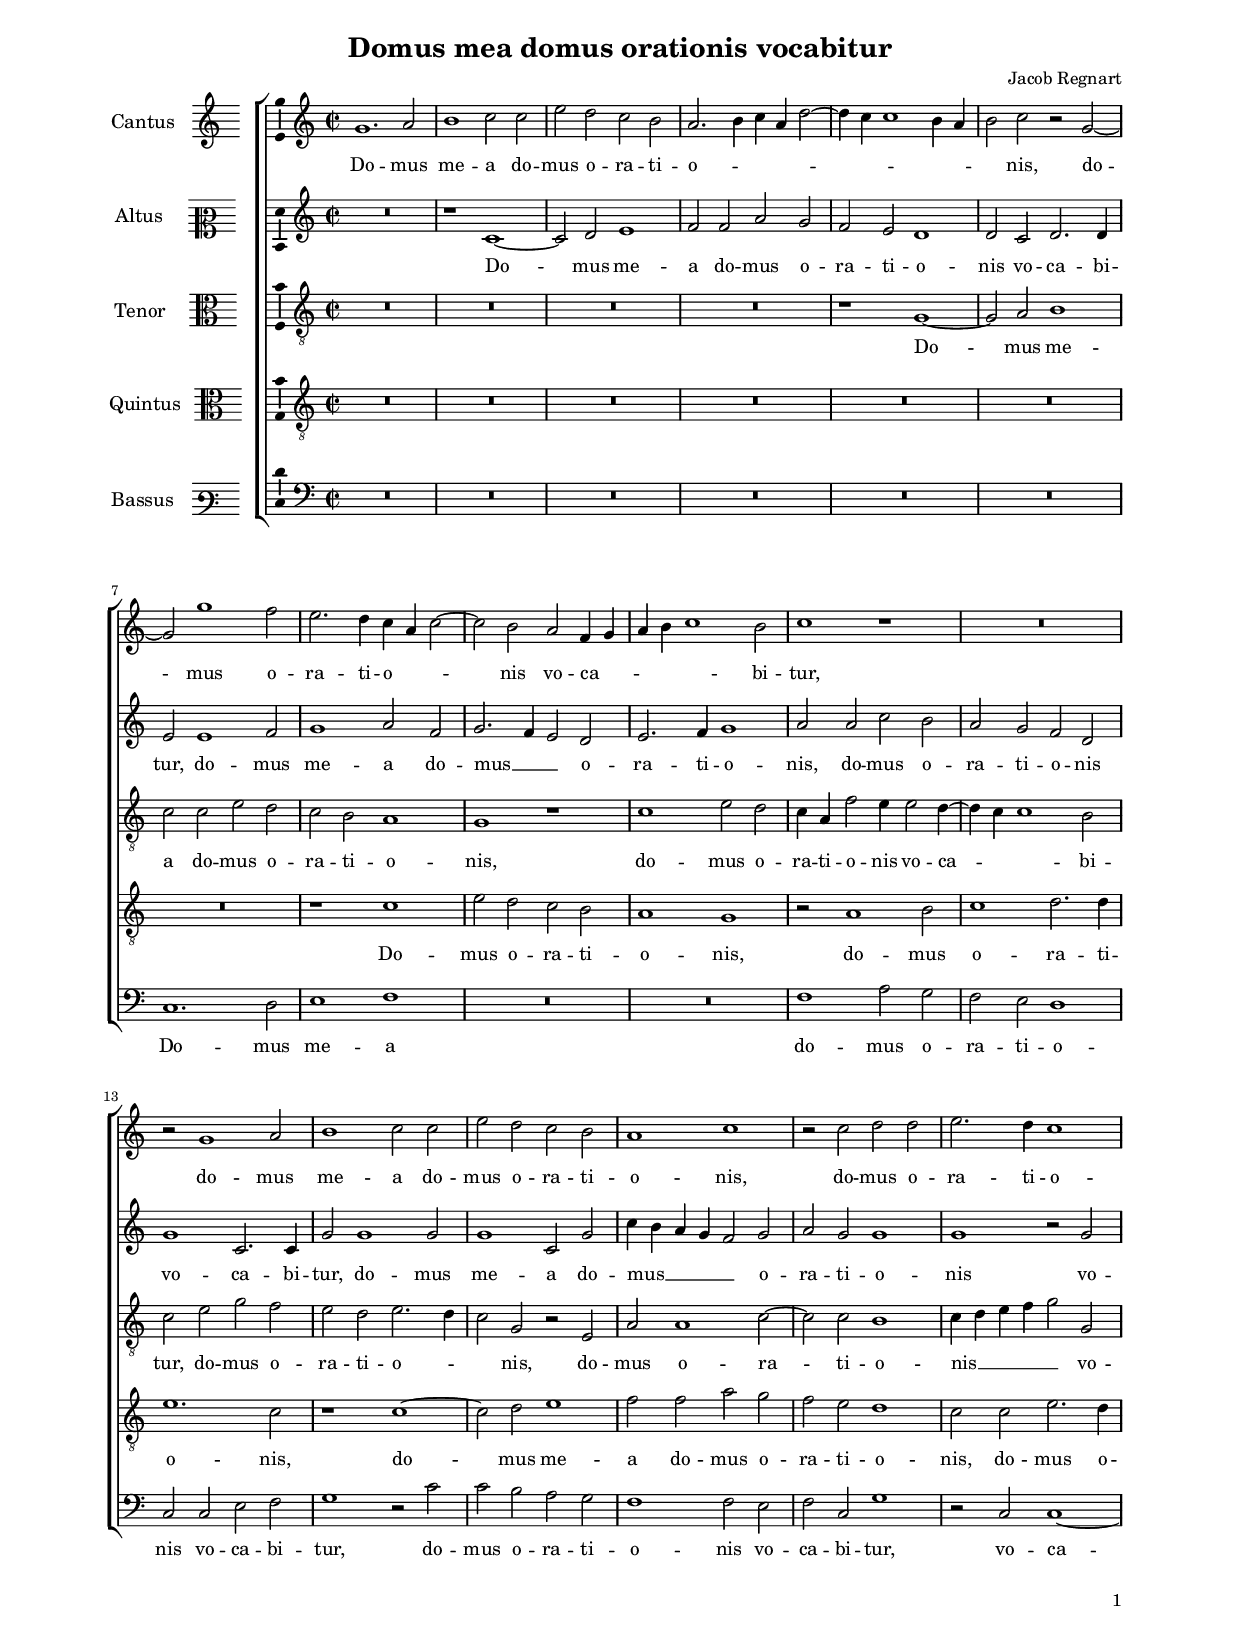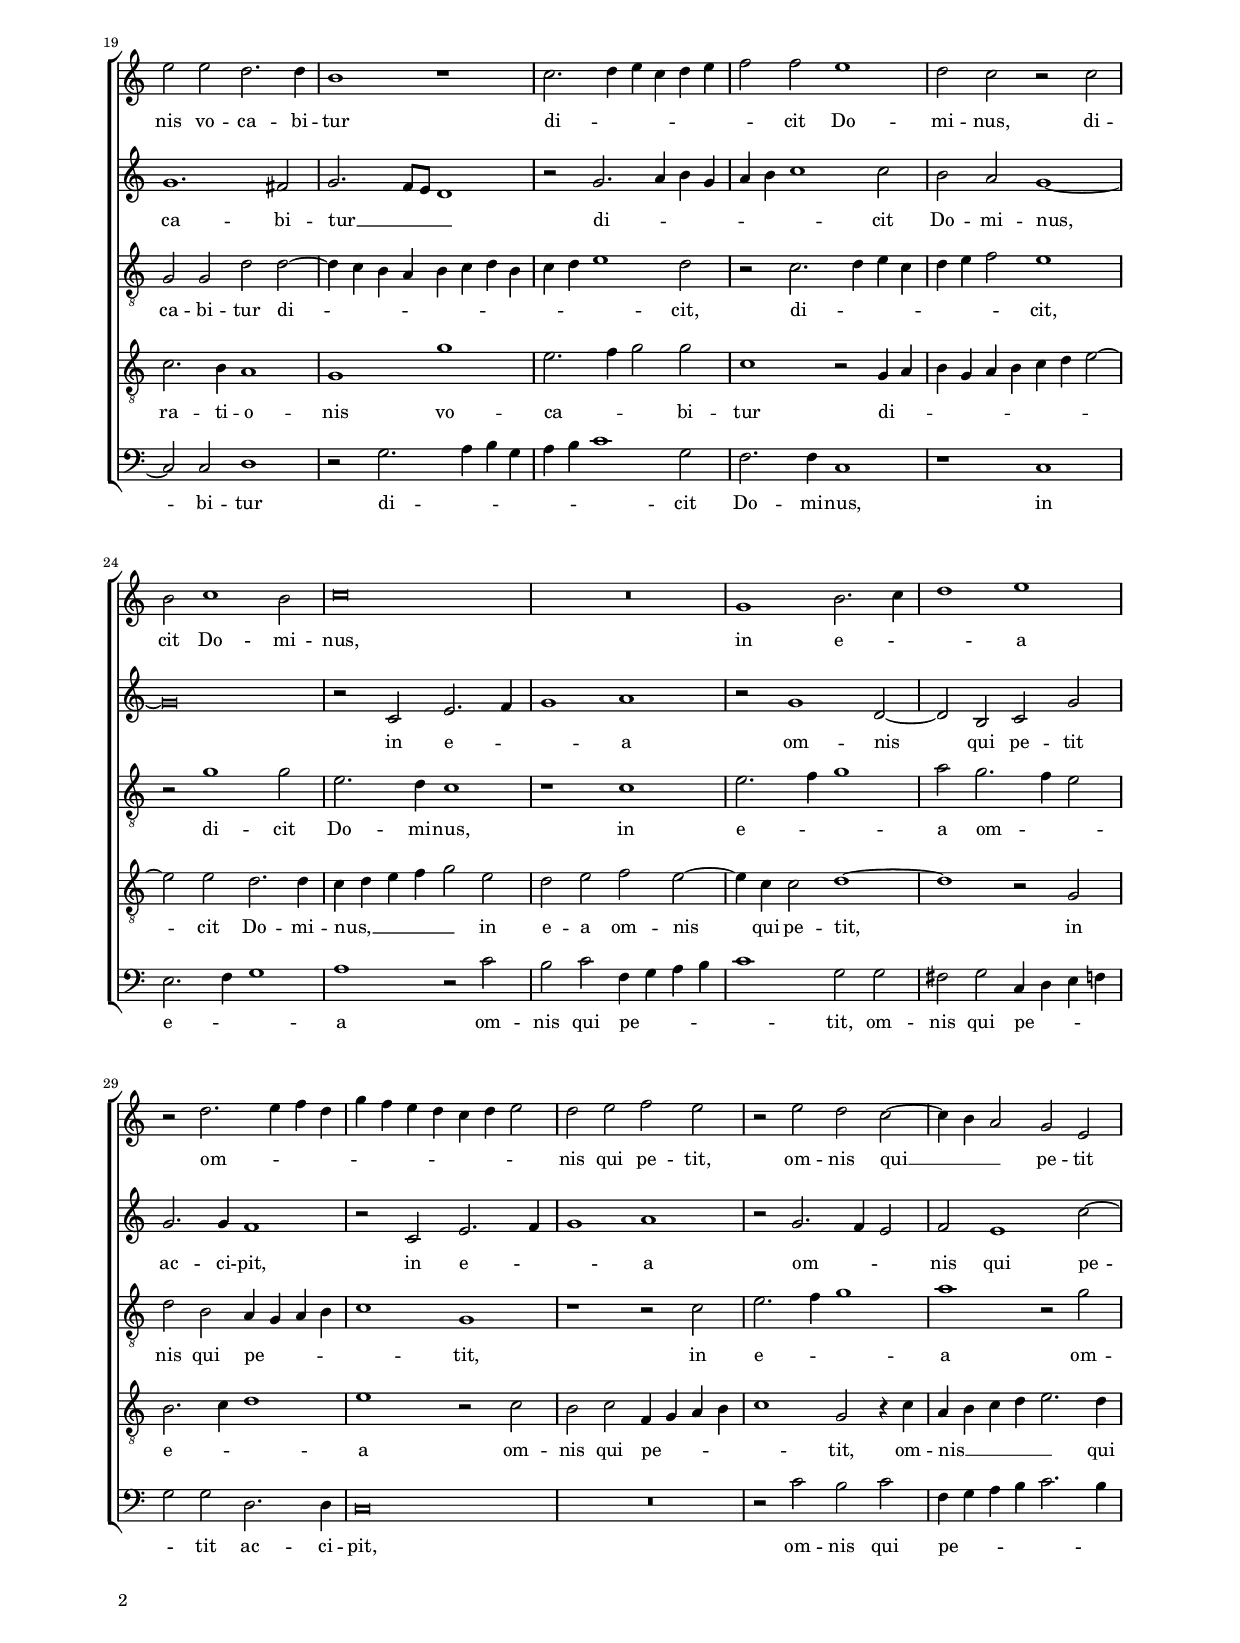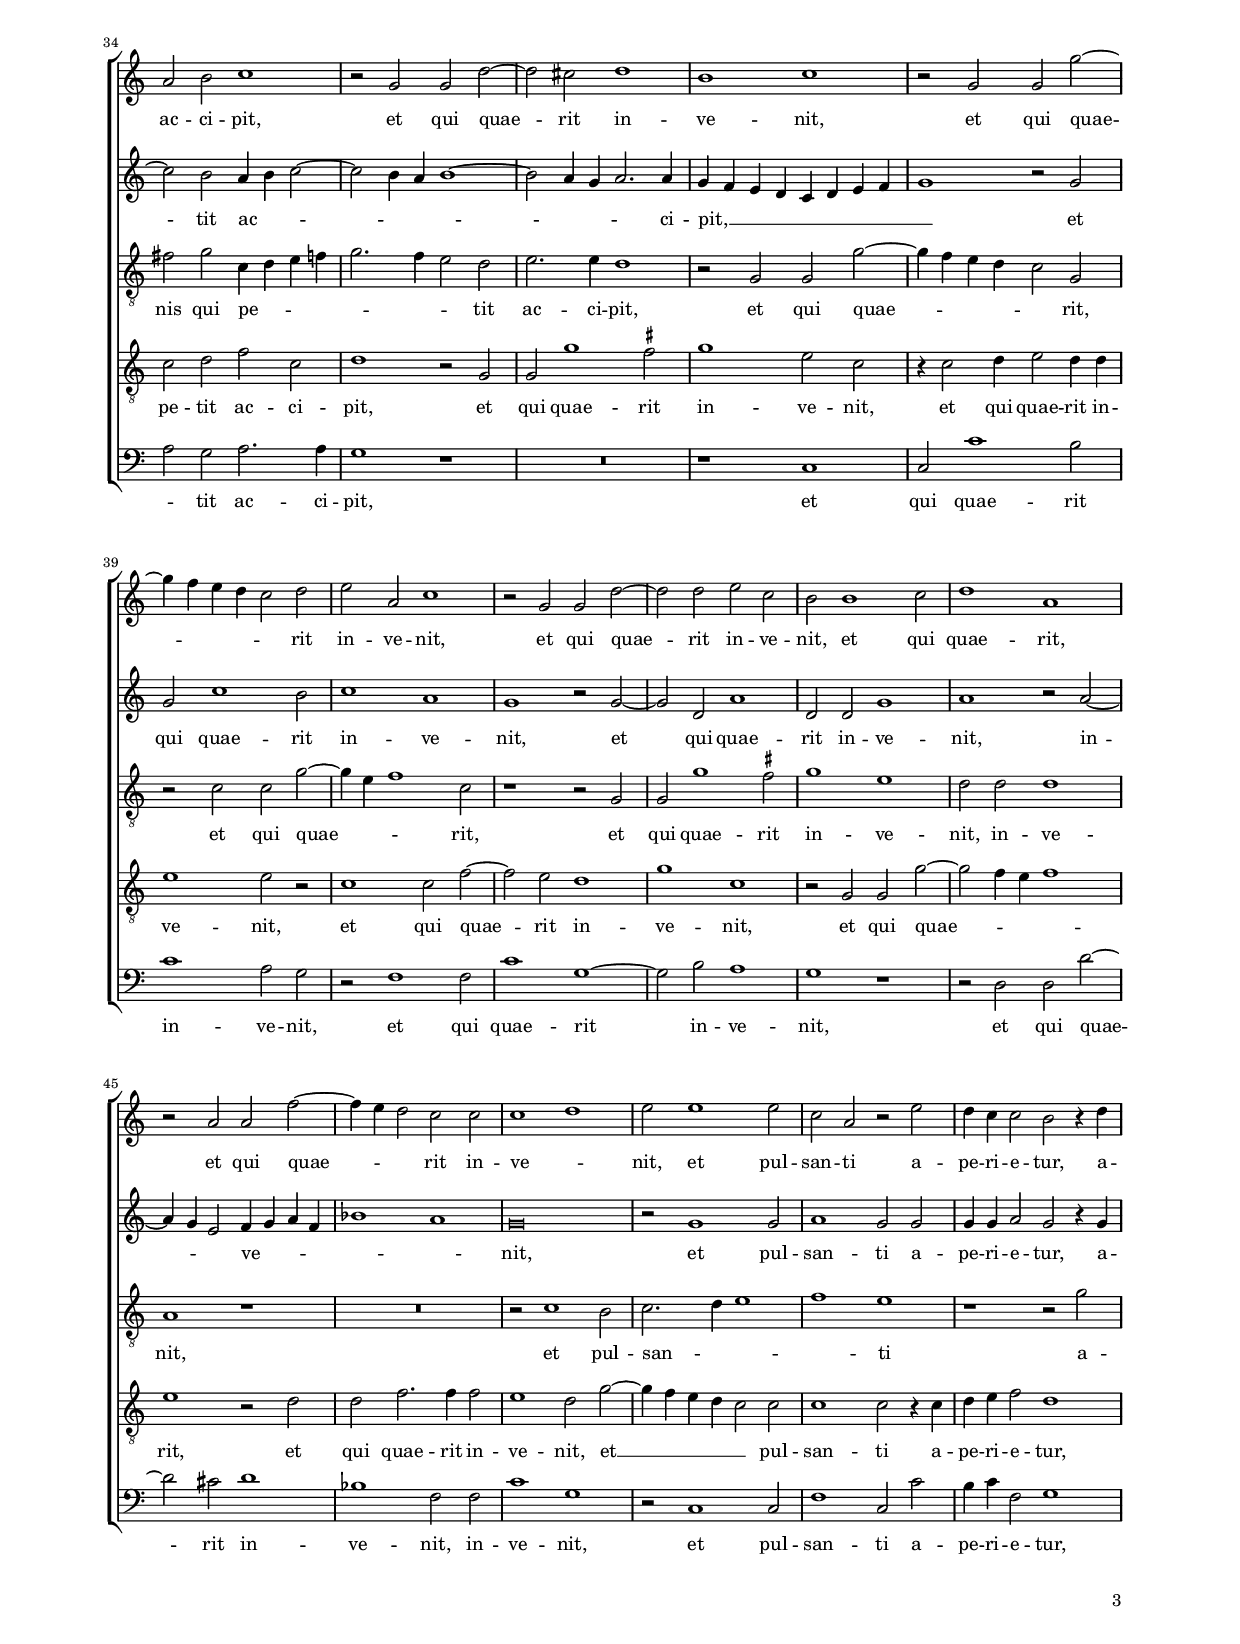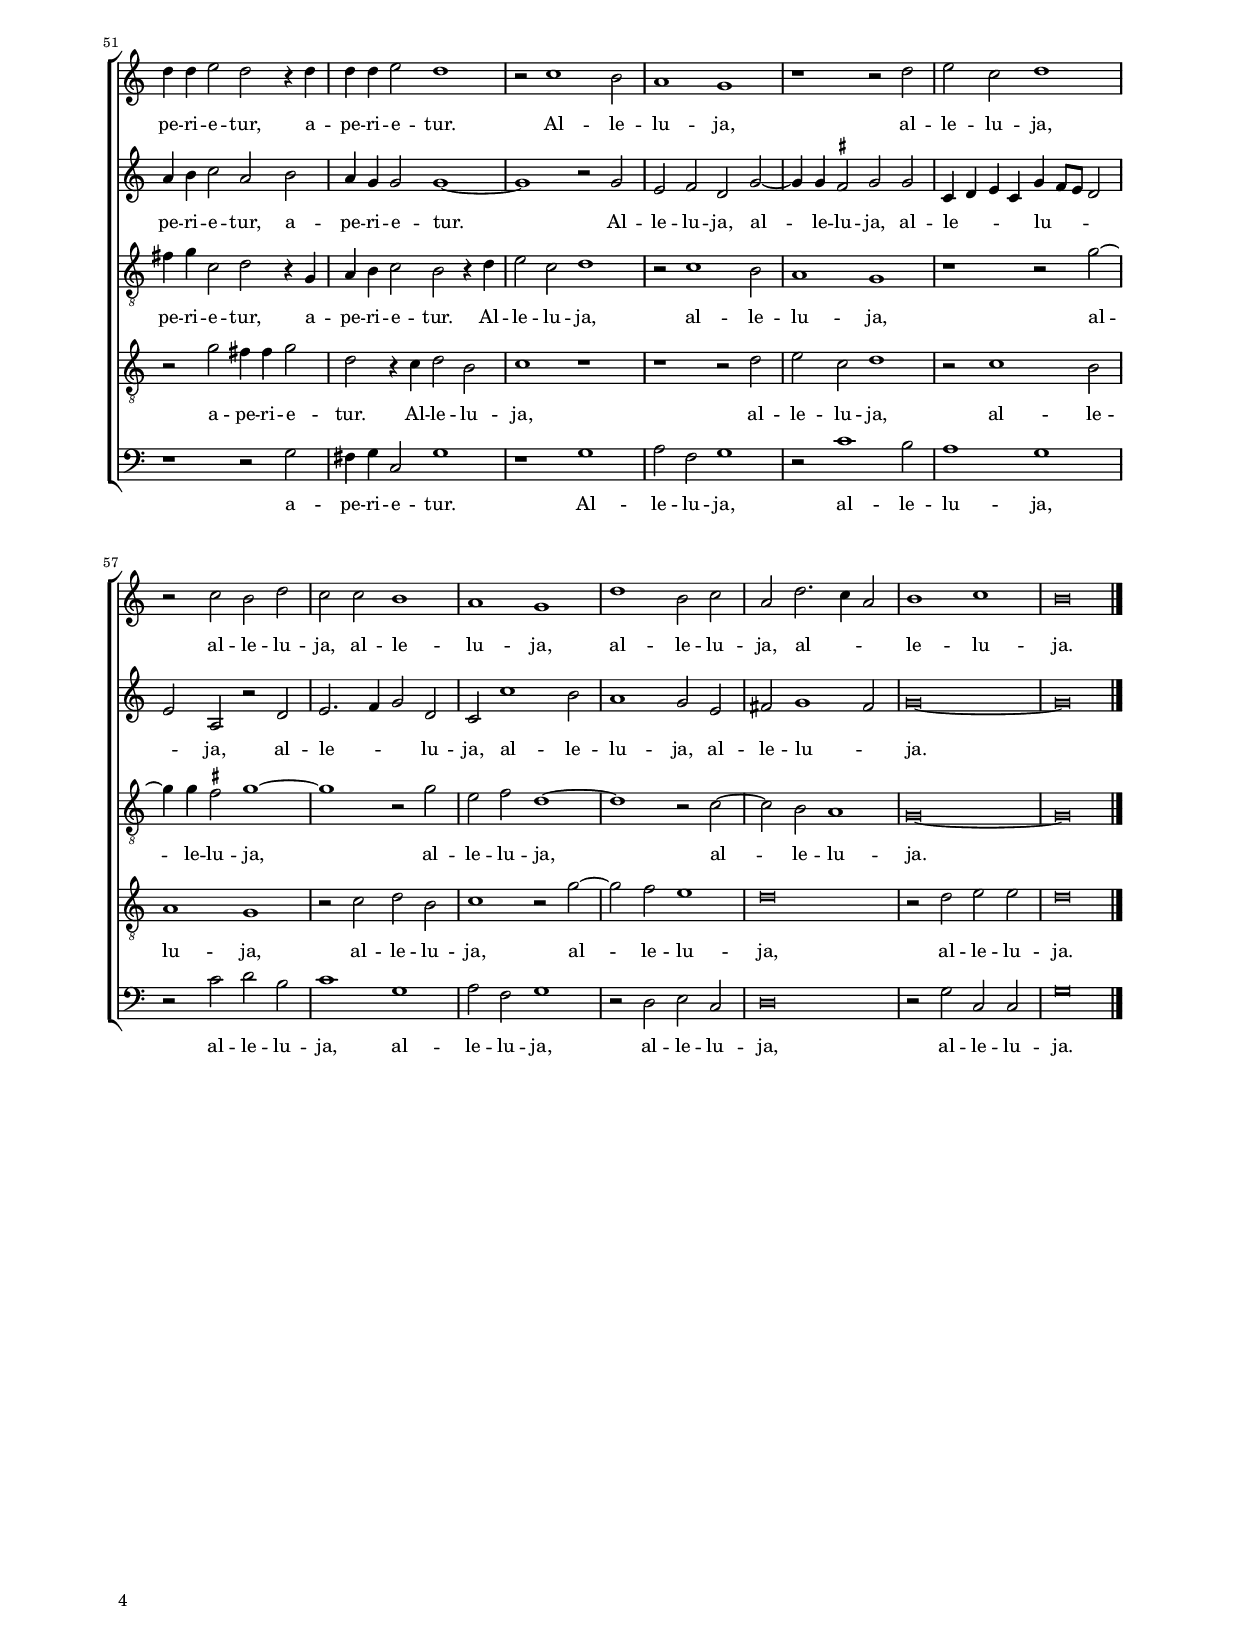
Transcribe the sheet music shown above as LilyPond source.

\header
{
  title="Domus mea domus orationis vocabitur"
  composer="Jacob Regnart"
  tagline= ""
}

\version "2.24.0"
\include "deutsch.ly"
#(set-global-staff-size 15)
% #(set-default-paper-size "letter")
#(ly:set-option 'point-and-click #f)


\paper
	{
	top-margin = 1.8 \cm
	bottom-margin = 1.2 \cm
	left-margin = 2 \cm
	right-margin = 2 \cm
	ragged-bottom = ##f
	ragged-last-bottom = ##t
	print-page-number = ##f
	score-system-spacing = #'((basic-distance . 16) (minimum-distance . 14) (padding . 5) (strechability . 150))
	system-system-spacing = #'((basic-distance . 16) (minimum-distance . 14) (padding . 5) (strechability . 150))
	oddFooterMarkup=\markup   \fill-line { "" \fromproperty #'page:page-number-string }
	evenFooterMarkup=\markup  \fill-line { \fromproperty #'page:page-number-string "" }
	last-bottom-spacing = #'((basic-distance . 12) (minimum-distance . 7) (padding . 4))
%	systems-per-page = 3
%	min-systems-per-page = 3
%	print-all-headers = ##t
%	print-first-page-number = ##t
%	first-page-number = 1
	}

	
global = {
	\key c \major
	\time 2/2 \set Score.measureLength = #(ly:make-moment 2/1)
	\skip 1*2*63 \bar "|."
	}

	ficta = { \once \set suggestAccidentals = ##t }

	forget = #(define-music-function (music) (ly:music?) #{
		\accidentalStyle forget
		$music
		\accidentalStyle default
		#})


incipitcantus = \markup { \score {
	{
	\set Staff.instrumentName = \markup { \fontsize #1 "Cantus" }
	\key c \major
	\clef violin
	s4 \bar ""
	}
	\layout  {
	raggedright = ##t
	indent = 1.6 \cm
	line-width = 2.4\cm
	\context { \Staff \remove Time_signature_engraver }
	\override Staff.Clef.Y-extent = #'(0 . 0)
	}} \hspace #1 }

      
incipitaltus = \markup { \score {
	{
	\set Staff.instrumentName = \markup { \fontsize #1 "Altus" }
	\key c \major
	\clef mezzosoprano
	s4 \bar ""
	}
	\layout  {
	raggedright = ##t
	indent = 1.6 \cm
	line-width = 2.4\cm
	\context { \Staff \remove Time_signature_engraver }
	\override Staff.Clef.Y-extent = #'(0 . 0)
	}} \hspace #1 }


incipittenor = \markup { \score {
	{
	\set Staff.instrumentName = \markup { \fontsize #1 "Tenor" }
	\key c \major
	\clef alto
	s4 \bar ""
	}
	\layout  {
	raggedright = ##t
	indent = 1.6 \cm
	line-width = 2.4\cm
	\context { \Staff \remove Time_signature_engraver }
	\override Staff.Clef.Y-extent = #'(0 . 0)
	}} \hspace #1 }
      
      
incipitquintus = \markup { \score {
	{
	\set Staff.instrumentName = \markup { \fontsize #1 "Quintus" }
	\key c \major
	\clef alto
	s4 \bar ""
	}
	\layout  {
	raggedright = ##t
	indent = 1.6 \cm
	line-width = 2.4\cm
	\context { \Staff \remove Time_signature_engraver }
	\override Staff.Clef.Y-extent = #'(0 . 0)
	}} \hspace #1 }
      
      
incipitbassus = \markup { \score {
	{
	\set Staff.instrumentName = \markup { \fontsize #1 "Bassus" }
	\key c \major
	\clef varbaritone
	s4 \bar ""
	}
	\layout  {
	raggedright = ##t
	indent = 1.6 \cm
	line-width = 2.4\cm
	\context { \Staff \remove Time_signature_engraver }
	\override Staff.Clef.Y-extent = #'(0 . 0)
	}} \hspace #1 }


cantus =  \relative c''
	{
	g1. a2
	h1 c2 c
	e2 d c h
	a2. h4 c a d2~
%5
	d4 c c1 h4 a |
	h2 c r g~
	g2 g'1 f2
	e2. d4 c a c2~
	c2 h a f4 g
%10
	a4 h c1 h2 |
	c1 r
	R\breve
	r2 g1 a2
	h1 c2 c
%15
	e2 d c h |
	a1 c
	r2 c d d
	e2. d4 c1
	e2 e d2. d4
%20
	h1 r |
	c2. d4 e c d e
	f2 f e1
	d2 c r c
	h2 c1 h2
%25
	c\breve |
	R\breve
	g1 h2. c4
	d1 e
	r2 d2. e4 f d
%30
	g4 f e d c d e2 |
	d2 e f e
	r2 e d c~
	c4 h a2 g e
	a2 h c1
%35
	r2 g g d'~ |
	d2 cis d1
	h1 c
	r2 g g g'~
	g4 f e d c2 d
%40
	e2 a, c1 |
	r2 g g d'~
	d2 d e c
	h2 h1 c2
	d1 a
%45
	r2 a a f'~ |
	f4 e d2 c c
	c1 d
	e2 e1 e2
	c2 a r e'
%50
	d4 c c2 h r4 d |
	d4 d e2 d r4 d
	d4 d e2 d1
	r2 c1 h2
	a1 g
%55
	r1 r2 d' |
	e2 c d1
	r2 c h d
	c2 c h1
	a1 g
%60
	d'1 h2 c |
	a2 d2. c4 a2
	h1 c
	h\breve |
	}


altus =  \relative c'
	{
	R\breve
	r1 c~
	c2 d e1
	f2 f a g
%5
	f2 e d1 |
	d2 c d2. d4
	e2 e1 f2
	g1 a2 f
	g2. f4 e2 d
%10
	e2. f4 g1 |
	a2 a c h
	a2 g f d
	g1 c,2. c4
	g'2 g1 g2
%15
	g1 c,2 g' |
	c4 h a g f2 g
	a2 g g1
	g1 r2 g
	g1. fis2
%20
	g2. f8 e d1 |
	r2 g2. a4 h g
	a4 h c1 c2
	h2 a g1~
	g\breve
%25
	r2 c, e2. f4 |
	g1 a
	r2 g1 d2~
	d2 h c g'
	g2. g4 f1
%30
	r2 c e2. f4 |
	g1 a
	r2 g2. f4 e2
	f2 e1 c'2~
	c2 h a4 h c2~
%35
	c2 h4 a h1~ |
	h2 a4 g a2. a4
	g4 f e d c d e f
	g1 r2 g
	g2 c1 h2
%40
	c1 a |
	g1 r2 g~
	g2 d2 a'1
	d,2 d g1
	a1 r2 a~
%45
	a4 g e2 f4 g a f |
	b1 a
	g\breve
	r2 g1 g2
	a1 g2 g
%50
	g4 g a2 g r4 g |
	a4 h c2 a h
	a4 g g2 g1~
	g1 r2 g
	e2 f d g~
%55
	g4 g \ficta fis2 g g |
	c,4 d e c g'4 f8 e d2
	e2 a, r d
	e2. f4 g2 d
	c2 c'1 h2
%60
	a1 g2 e |
	fis2 g1 fis2
	g\breve~
	g\breve |
	}


tenor =  \relative c'
	{
	R\breve
	R\breve
	R\breve
	R\breve
%5
	r1 g~ |
	g2 a h1
	c2 c e d
	c2 h a1
	g1 r
%10
	c1 e2 d |
	c4 a f'2 e4 e2 d4~
	d4 c c1 h2
	c2 e g f
	e2 d e2. d4
%15
	c2 g r e |
	a2 a1 c2~
	c2 c h1
	c4 d e f g2 g,
	g2 g d' d~
%20
	d4 c h a h c d h |
	c4 d e1 d2
	r2 c2. d4 e c
	d4 e f2 e1
	r2 g1 g2
%25
	e2. d4 c1 |
	r1 c
	e2. f4 g1
	a2 g2. f4 e2
	d2 h a4 g a h
%30
	c1 g |
	r1 r2 c
	e2. f4 g1
	a1 r2 g
	fis2 g c,4 d e f
%35
	g2. f4 e2 d |
	e2. e4 d1
	r2 g, g g'~
	g4 f e d c2 g
	r2 c c g'~
%40
	g4 e f1 c2 |
	r1 r2 g
	g2 g'1 \ficta fis2
	g1 e
	d2 d d1
%45
	a1 r |
	R\breve
	r2 c1 h2
	c2. d4 e1
	f1 e
%50
	r1 r2 g |
	fis4 g c,2 d r4 g,
	a4 h c2 h r4 d
	e2 c d1
	r2 c1 h2
%55
	a1 g |
	r1 r2 g'~
	g4 g \ficta fis2 g1~
	g1 r2 g
	e2 f d1~
%60
	d1 r2 c~ |
	c2 h a1
	g\breve~
	g\breve |
	}


quintus  =  \relative c'
	{
	R\breve
	R\breve
	R\breve
	R\breve
%5
	R\breve |
	R\breve
	R\breve
	r1 c
	e2 d c h
%10
	a1 g |
	r2 a1 h2
	c1 d2. d4
	e1. c2
	r1 c~
%15
	c2 d e1 |
	f2 f a g
	f2 e d1
	c2 c e2. d4
	c2. h4 a1
%20
	g1 g' |
	e2. f4 g2 g
	c,1 r2 g4 a
	h4 g a h c d e2~
	e2 e d2. d4
%25
	c4 d e f g2 e |
	d2 e f e~
	e4 c c2 d1~
	d1 r2 g,
	h2. c4 d1
%30
	e1 r2 c |
	h2 c f,4 g a h
	c1 g2 r4 c
	a4 h c d e2. d4
	c2 d f c
%35
	d1  r2 g, |
	g2 g'1 \ficta fis2
	g1 e2 c
	r4 c2 d4 e2 d4 d
	e1 e2 r
%40
	c1 c2 f~ |
	f2 e d1
	g1 c,
	r2 g g g'~
	g2 f4 e f1
%45
	e1 r2 d |
	d2 f2. f4 f2
	e1 d2 g~
	g4 f e d c2 c
	c1 c2 r4 c
%50
	d4 e f2 d1 |
	r2 g fis4 fis g2
	d2 r4 c d2 h
	c1 r
	r1 r2 d
%55
	e2 c d1 |
	r2 c1 h2
	a1 g
	r2 c d h
	c1 r2 g'~
%60
	g2 f e1 |
	d\breve
	r2 d e e
	d\breve |
	}


bassus  =  \relative c
	{
	R\breve
	R\breve
	R\breve
	R\breve
%5
	R\breve |
	R\breve
	c1. d2
	e1 f
	R\breve
%10
	R\breve |
	f1 a2 g
	f2 e d1
	c2 c e f
	g1 r2 c
%15
	c2 h a g |
	f1 f2 e
	f2 c g'1
	r2 c, c1~
	c2 c d1
%20
	r2 g2. a4 h g |
	a4 h c1 g2
	f2. f4 c1
	r1 c
	e2. f4 g1
%25
	a1 r2 c |
	h2 c f,4 g a h
	c1 g2 g
	fis2 g c,4 d e f
	g2 g d2. d4
%30
	c\breve |
	R\breve
	r2 c' h c
	f,4 g a h c2. h4
	a2 g a2. a4
%35
	g1 r |
	R\breve
	r1 c,
	c2 c'1 h2
	c1 a2 g
%40
	r2 f1 f2 |
	c'1 g~
	g2 h a1
	g1 r
	r2 d d d'~
%45
	d2 cis d1 |
	b1 f2 f
	c'1 g
	r2 c,1 c2
	f1 c2 c'
%50
	h4 c f,2 g1 |
	r1 r2 g
	fis4 g c,2 g'1
	r1 g
	a2 f g1
%55
	r2 c1 h2 |
	a1 g
	r2 c d h
	c1 g
	a2 f g1
%60
	r2 d e c |
	d\breve
	r2 g c, c
	g'\breve |
	}


lyricscantus = \lyricmode {
	Do -- mus me -- a do -- mus o -- ra -- ti -- o -- _ _ _ _ _ _ _ _ _ nis,
        do -- mus o -- ra -- ti -- o -- _ _ nis vo -- ca -- _ _ _ _ bi -- tur,
        do -- mus me -- a do -- mus o -- ra -- ti -- o -- nis,
        do -- mus o -- ra -- ti -- o -- nis vo -- ca -- bi -- tur
        di -- _ _ _ _ _ _ cit Do -- mi -- nus,
        di -- cit Do -- mi -- nus,
        in e -- _ _ a om -- _ _ _ _ _ _ _ _ _ _ nis qui pe -- tit,
        om -- nis qui __ _ _  pe -- tit
        ac -- ci -- pit,
        et qui quae -- rit in -- ve -- nit,
        et qui quae -- _ _ _ _ rit in -- ve -- nit,
        et qui quae -- rit in -- ve -- nit,
        et qui quae -- rit,
        et qui quae -- _ _ rit in -- ve -- _ nit,
        et pul -- san -- ti a -- pe -- ri -- e -- tur,
        a -- pe -- ri -- e -- tur,
        a -- pe -- ri -- e -- tur.
        Al -- le -- lu -- ja,
        al -- le -- lu -- ja,
        al -- le -- lu -- ja,
        al -- le -- lu -- ja,
        al -- le -- lu -- ja,
        al -- _ _ le -- lu -- ja.
	}


lyricsaltus = \lyricmode {
	Do -- mus me -- a do -- mus o -- ra -- ti -- o -- nis vo -- ca -- bi -- tur,
        do -- mus me -- a do -- mus __ _ _ o -- ra -- ti -- o -- nis,
        do -- mus o -- ra -- ti -- o -- nis vo -- ca -- bi -- tur,
        do -- mus me -- a do -- mus __ _ _ _ _ o -- ra -- ti -- o -- nis vo -- ca -- bi -- tur __ _ _ _
        di -- _ _ _ _ _ _ cit Do -- mi -- nus,
        in e -- _ _ a om -- nis qui pe -- tit
        ac -- ci -- pit,
        in e -- _ _ a om -- _ _ nis qui pe -- tit
        ac -- _ _ _ _ _ _ _ _ ci -- pit, __ _ _ _ _ _ _ _ _
        et qui quae -- rit in -- ve -- nit,
        et qui quae -- rit in -- ve -- nit,
        in -- _ _ ve -- _ _ _ _ _ nit,
        et pul -- san -- ti a -- pe -- ri -- e -- tur,
        a -- pe -- ri -- e -- tur,
        a -- pe -- ri -- e -- tur.
        Al -- le -- lu -- ja,
        al -- le -- lu -- ja,
        al -- le -- _ _ _ lu -- _ _ _ _ ja,
        al -- le -- _ _ lu -- ja,
        al -- le -- lu -- ja,
        al -- le -- lu -- _ ja.
	}


lyricstenor = \lyricmode {
	Do -- mus me -- a do -- mus o -- ra -- ti -- o -- nis,
        do -- mus o -- ra -- ti -- o -- nis vo -- ca -- _ _ bi -- tur,
        do -- mus o -- ra -- ti -- o -- _ _ nis,
        do -- mus o -- ra -- ti -- o -- nis __ _ _ _ _ vo -- ca -- bi -- tur
        di -- _ _ _ _ _ _ _ _ _ _ cit,
        di -- _ _ _ _ _ _ cit,
        di -- cit Do -- mi -- nus,
        in e -- _ _ a om -- _ _ nis qui pe -- _ _ _ _ tit,
        in e -- _ _ a om -- nis qui pe -- _ _ _ _ _ _ tit
        ac -- ci -- pit,
        et qui quae -- _ _ _ _ rit,
        et qui quae -- _ _ rit,
        et qui quae -- rit in -- ve -- nit,
        in -- ve -- nit,
        et pul -- san -- _ _ _ ti a -- pe -- ri -- e -- tur,
        a -- pe -- ri -- e -- tur.
        Al -- le -- lu -- ja,
        al -- le -- lu -- ja,
        al -- le -- lu -- ja,
        al -- le -- lu -- ja,
        al -- le -- lu -- ja.
	}


lyricsquintus = \lyricmode {
	Do -- mus o -- ra -- ti -- o -- nis,
        do -- mus o -- ra -- ti -- o -- nis,
        do -- mus me -- a do -- mus o -- ra -- ti -- o -- nis,
        do -- mus o -- ra -- ti -- o -- nis vo -- ca -- _ _ bi -- tur
        di -- _ _ _ _ _ _ _ _ cit Do -- mi -- nus, __ _ _ _ _ 
        in e -- a om -- nis qui pe -- tit,
        in e -- _ _ a om -- nis qui pe -- _ _ _ _ tit,
        om -- nis __ _ _ _ _ qui pe -- tit
        ac -- ci -- pit,
        et qui quae -- rit in -- ve -- nit,
        et qui quae -- rit in -- ve -- nit,
        et qui quae -- rit in -- ve -- nit,
        et qui quae -- _ _ _ rit,
        et qui quae -- rit in -- ve -- nit,
        et __ _ _ _ _ pul -- san -- ti a -- pe -- ri -- e -- tur,
        a -- pe -- ri -- e -- tur.
        Al -- le -- lu -- ja,
        al -- le -- lu -- ja,
        al -- le -- lu -- ja,
        al -- le -- lu -- ja,
        al -- le -- lu -- ja,
        al -- le -- lu -- ja.
	}


lyricsbassus = \lyricmode {
	Do -- mus me -- a do -- mus o -- ra -- ti -- o -- nis vo -- ca -- bi -- tur,
        do -- mus o -- ra -- ti -- o -- nis vo -- ca -- bi -- tur,
        vo -- ca -- bi -- tur
        di -- _ _ _ _ _ _ cit Do -- mi -- nus,
        in e -- _ _ a om -- nis qui pe -- _ _ _ _ tit,
        om -- nis qui pe -- _ _ _ _ tit
        ac -- ci -- pit,
        om -- nis qui pe -- _ _ _ _ _ _ tit
        ac -- ci -- pit,
        et qui quae -- rit in -- ve -- nit,
        et qui quae -- rit in -- ve -- nit,
        et qui quae -- rit in -- ve -- nit,
        in -- ve -- nit,
        et pul -- san -- ti a -- pe -- ri -- e -- tur,
        a -- pe -- ri -- e -- tur.
        Al -- le -- lu -- ja,
        al -- le -- lu -- ja,
        al -- le -- lu -- ja,
        al -- le -- lu -- ja,
        al -- le -- lu -- ja,
        al -- le -- lu -- ja.
	}


\score
{  
	\transpose c c {
	\new ChoirStaff \with { \override StaffGrouper.staff-staff-spacing.basic-distance = #12 }
	<<

	\new Staff << \global
	\new Voice="v1" {
		\set Staff.instrumentName=\incipitcantus
%		\set Staff.instrumentName= "S"
		\set Staff.midiInstrument = "reed organ"
		\clef violin
		\cantus }
	\new Lyrics \lyricsto "v1" {\lyricscantus }
	>>


	\new Staff << \global
	\new Voice="v2" {
		\set Staff.instrumentName=\incipitaltus
%		\set Staff.instrumentName= "A"
		\set Staff.midiInstrument = "reed organ"
		\clef violin 
		\altus}
	\new Lyrics \lyricsto "v2" {\lyricsaltus }
	>>


	\new Staff << \global
	\new Voice="v3" {
		\set Staff.instrumentName=\incipittenor
%		\set Staff.instrumentName= "T"
		\set Staff.midiInstrument = "reed organ"
		\clef "G_8"
		\tenor }
	\new Lyrics \lyricsto "v3" {\lyricstenor }
	>>


	\new Staff << \global
	\new Voice="v5" {
		\set Staff.instrumentName=\incipitquintus
%		\set Staff.instrumentName= "Q"
		\set Staff.midiInstrument = "reed organ"
		\clef "G_8"
		\quintus}
	\new Lyrics \lyricsto "v5" {\lyricsquintus }
	>>


	\new Staff << \global
	\new Voice="v4" {
		\set Staff.instrumentName=\incipitbassus
%		\set Staff.instrumentName= "B"
		\set Staff.midiInstrument = "reed organ"
		\clef bass 
		\bassus }
	\new Lyrics \lyricsto "v4" {\lyricsbassus}
	>>

	>>
	} % transpose

	\layout
	{
	indent = 2.5\cm
	\context { \Lyrics \override VerticalAxisGroup.nonstaff-relatedstaff-spacing.padding = #1.5 }
%	\context { \Lyrics \override LyricText.font-size = #1 }
	\context { \Staff \override TimeSignature.break-visibility = #end-of-line-invisible }
	\context { \Staff \consists Ambitus_engraver }
	\context { \Score \override BarNumber.padding = #2 }
	\context { \Voice \override NoteHead.style = #'baroque }
	}

\midi
	{
    	\tempo 2 = 90
	}

}


% EOF
